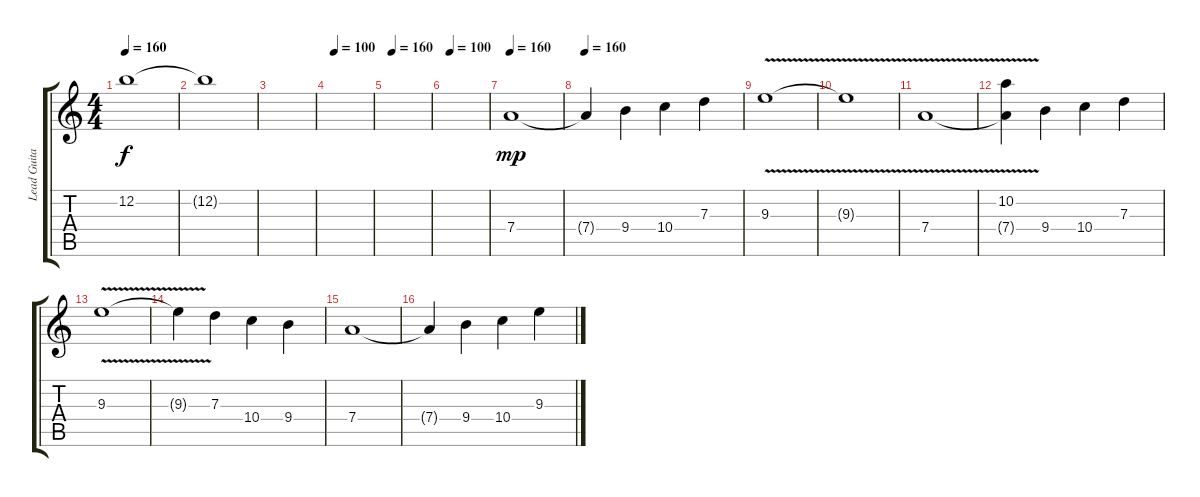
\track ("Lead Guitar" "Lead Guita") {instrument distortionguitar}
\staff {score tabs}
\tuning (E4 B3 G3 D3 A2 E2) {hide}
\ts (4 4)
\tempo 160
\clef g2
\ks c
12.2.1{dy f} |
12.2{t}.1 |
|
\tempo (100 0.125)
|
\tempo (160 0.125)
|
\tempo (100 0.125)
|
\tempo 160
7.4.1{dy mp} |
\tempo 160
7.4{t}.4 9.4.4 10.4.4 7.3.4 |
9.3{v}.1 |
9.3{t}.1 |
7.4{v}.1 |
(10.2 7.4{t}).4 9.4.4 10.4.4 7.3.4 |
9.3{v}.1 |
9.3{t}.4 7.3.4 10.4.4 9.4.4 |
7.4.1 |
7.4{t}.4 9.4.4 10.4.4 9.3.4
